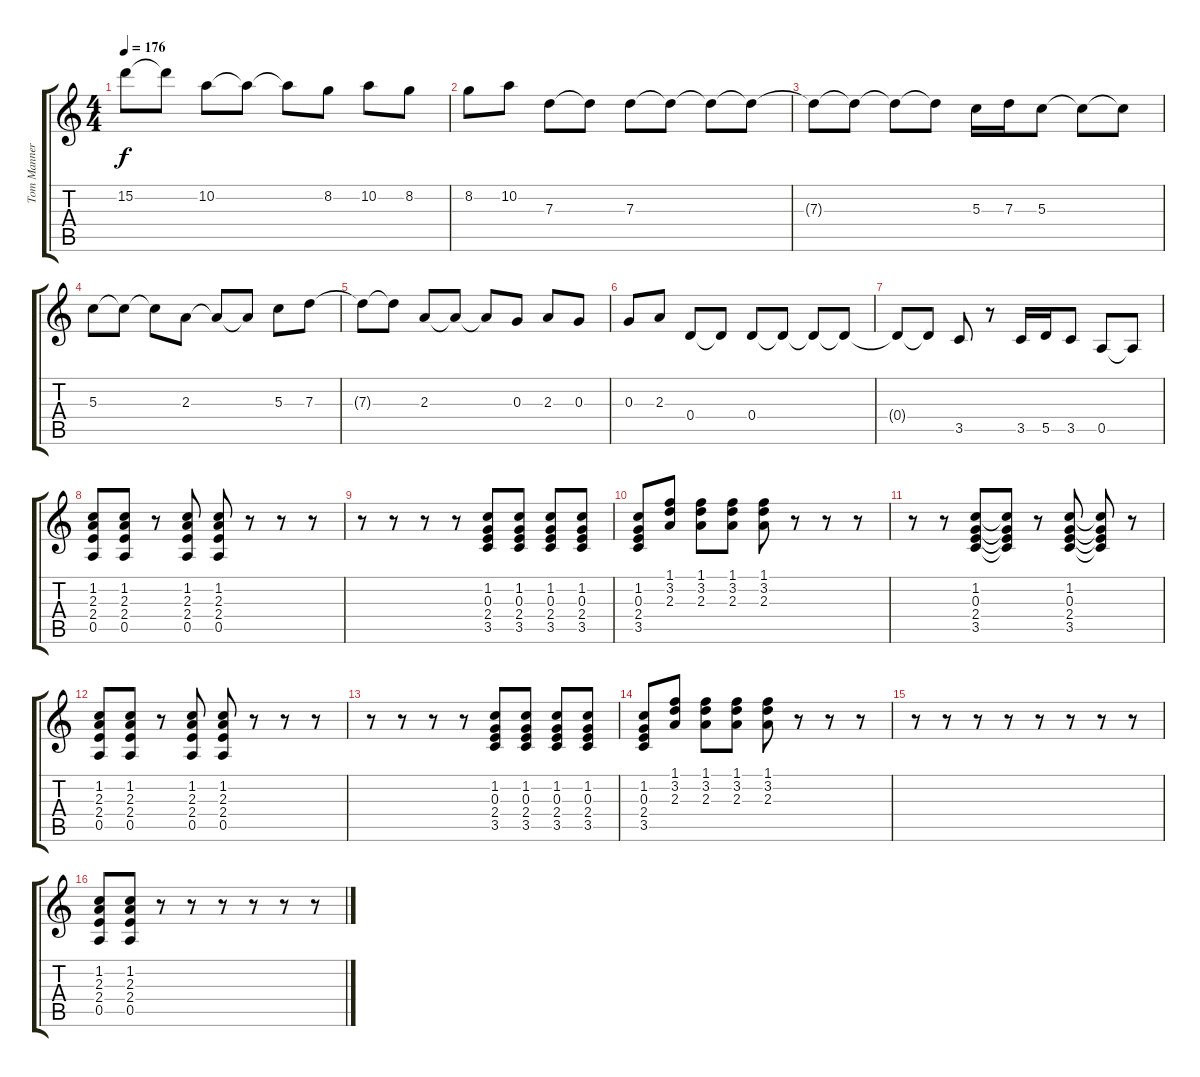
\track ("Tom Manners" "Tom Manner") {instrument overdrivenguitar}
\staff {score tabs}
\tuning (E4 B3 G3 D3 A2 D2) {hide}
\ts (4 4)
\tempo 176
\clef g2
\ks c
15.2{t}.8{dy f} 15.2{t}.8 10.2.8 10.2{t}.8 10.2{t}.8 8.2.8 10.2.8 8.2.8 |
8.2.8 10.2.8 7.3.8 7.3{t}.8 7.3.8 7.3{t}.8 7.3{t}.8 7.3{t}.8 |
7.3{t}.8 7.3{t}.8 7.3{t}.8 7.3{t}.8 5.3.16 7.3.16 5.3.8 5.3{t}.8 5.3{t}.8 |
5.3.8 5.3{t}.8 5.3{t}.8 2.3.8 2.3{t}.8 2.3{t}.8 5.3.8 7.3.8 |
7.3{t}.8 7.3{t}.8 2.3.8 2.3{t}.8 2.3{t}.8 0.3.8 2.3.8 0.3.8 |
0.3.8 2.3.8 0.4.8 0.4{t}.8 0.4.8 0.4{t}.8 0.4{t}.8 0.4{t}.8 |
0.4{t}.8 0.4{t}.8 3.5.8 r.8 3.5.16 5.5.16 3.5.8 0.5.8 0.5{t}.8 |
(1.2 2.3 2.4 0.5).8 (1.2 2.3 2.4 0.5).8 r.8 (1.2 2.3 2.4 0.5).8 (1.2 2.3 2.4 0.5).8 r.8 r.8 r.8 |
r.8 r.8 r.8 r.8 (1.2 0.3 2.4 3.5).8 (1.2 0.3 2.4 3.5).8 (1.2 0.3 2.4 3.5).8 (1.2 0.3 2.4 3.5).8 |
(1.2 0.3 2.4 3.5).8 (1.1 3.2 2.3).8 (1.1 3.2 2.3).8 (1.1 3.2 2.3).8 (1.1 3.2 2.3).8 r.8 r.8 r.8 |
r.8 r.8 (1.2 0.3 2.4 3.5).8 (1.2{t} 0.3{t} 2.4{t} 3.5{t}).8 r.8 (1.2 0.3 2.4 3.5).8 (1.2{t} 0.3{t} 2.4{t} 3.5{t}).8 r.8 |
(1.2 2.3 2.4 0.5).8 (1.2 2.3 2.4 0.5).8 r.8 (1.2 2.3 2.4 0.5).8 (1.2 2.3 2.4 0.5).8 r.8 r.8 r.8 |
r.8 r.8 r.8 r.8 (1.2 0.3 2.4 3.5).8 (1.2 0.3 2.4 3.5).8 (1.2 0.3 2.4 3.5).8 (1.2 0.3 2.4 3.5).8 |
(1.2 0.3 2.4 3.5).8 (1.1 3.2 2.3).8 (1.1 3.2 2.3).8 (1.1 3.2 2.3).8 (1.1 3.2 2.3).8 r.8 r.8 r.8 |
r.8 r.8 r.8 r.8 r.8 r.8 r.8 r.8 |
(1.2 2.3 2.4 0.5).8 (1.2 2.3 2.4 0.5).8 r.8 r.8 r.8 r.8 r.8 r.8
